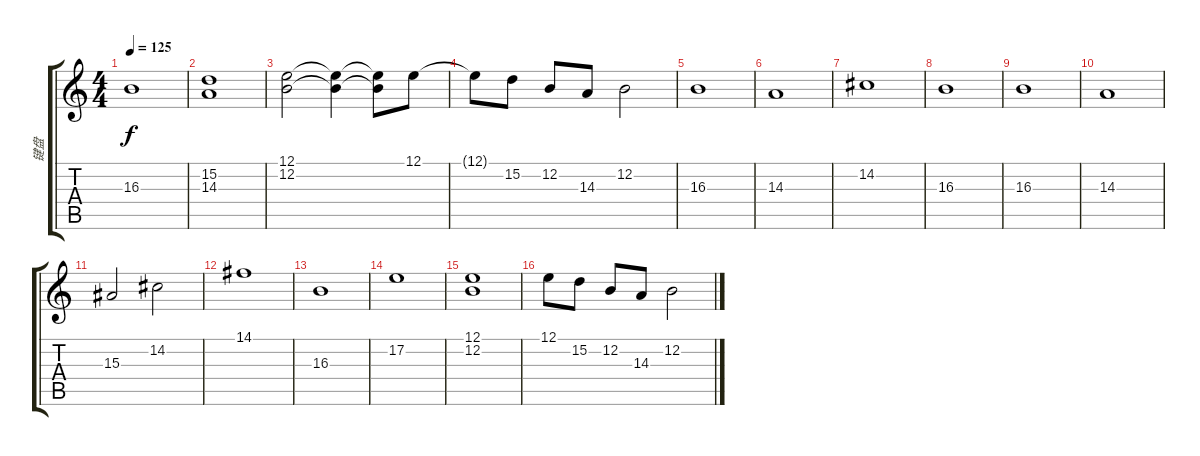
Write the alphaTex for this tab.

\track ("键盘" "键盘") {instrument stringensemble1}
\staff {score tabs}
\tuning (E4 B3 G3 D3 A2 E2) {hide}
\ts (4 4)
\tempo 125
\clef g2
\ks c
16.3.1{dy f volume 12 balance 8} |
(15.2 14.3).1 |
(12.1 12.2).2 (12.1{t} 12.2{t}).4 (12.1{t} 12.2{t}).8 12.1.8 |
12.1{t}.8 15.2.8 12.2.8 14.3.8 12.2.2 |
16.3.1 |
14.3.1 |
14.2.1 |
16.3.1 |
16.3.1 |
14.3.1 |
15.3.2 14.2.2 |
14.1.1 |
16.3.1 |
17.2.1 |
(12.1 12.2).1 |
12.1.8 15.2.8 12.2.8 14.3.8 12.2.2
